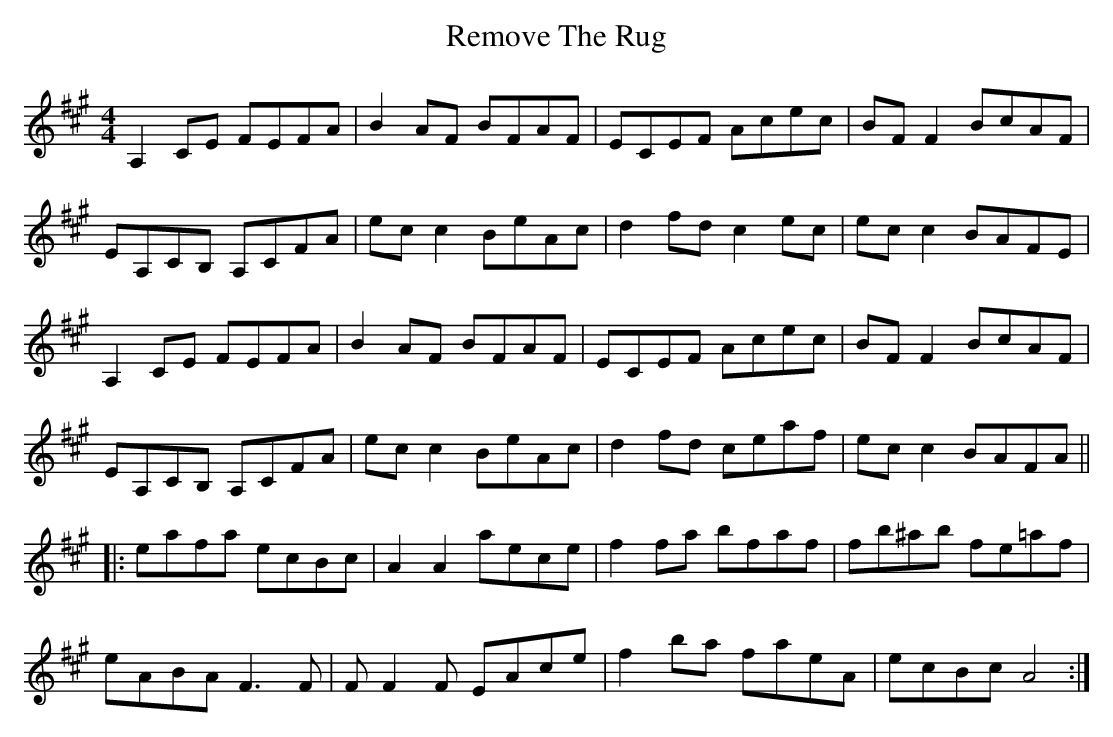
X:1
T: Remove The Rug
M: 4/4
L: 1/8
K: Amaj
A,2CE FEFA|B2AF BFAF|ECEF Acec|BFF2 BcAF|
EA,CB, A,CFA|ecc2 BeAc|d2fd c2ec|ecc2 BAFE|
A,2CE FEFA|B2AF BFAF|ECEF Acec|BFF2 BcAF|
EA,CB, A,CFA|ecc2 BeAc|d2fd ceaf|ecc2 BAFA||
|:eafa ecBc|A2A2 aece|f2fa bfaf|fb^ab fe=af|
eABA F3F|FF2F EAce|f2ba faeA|ecBc A4:|
